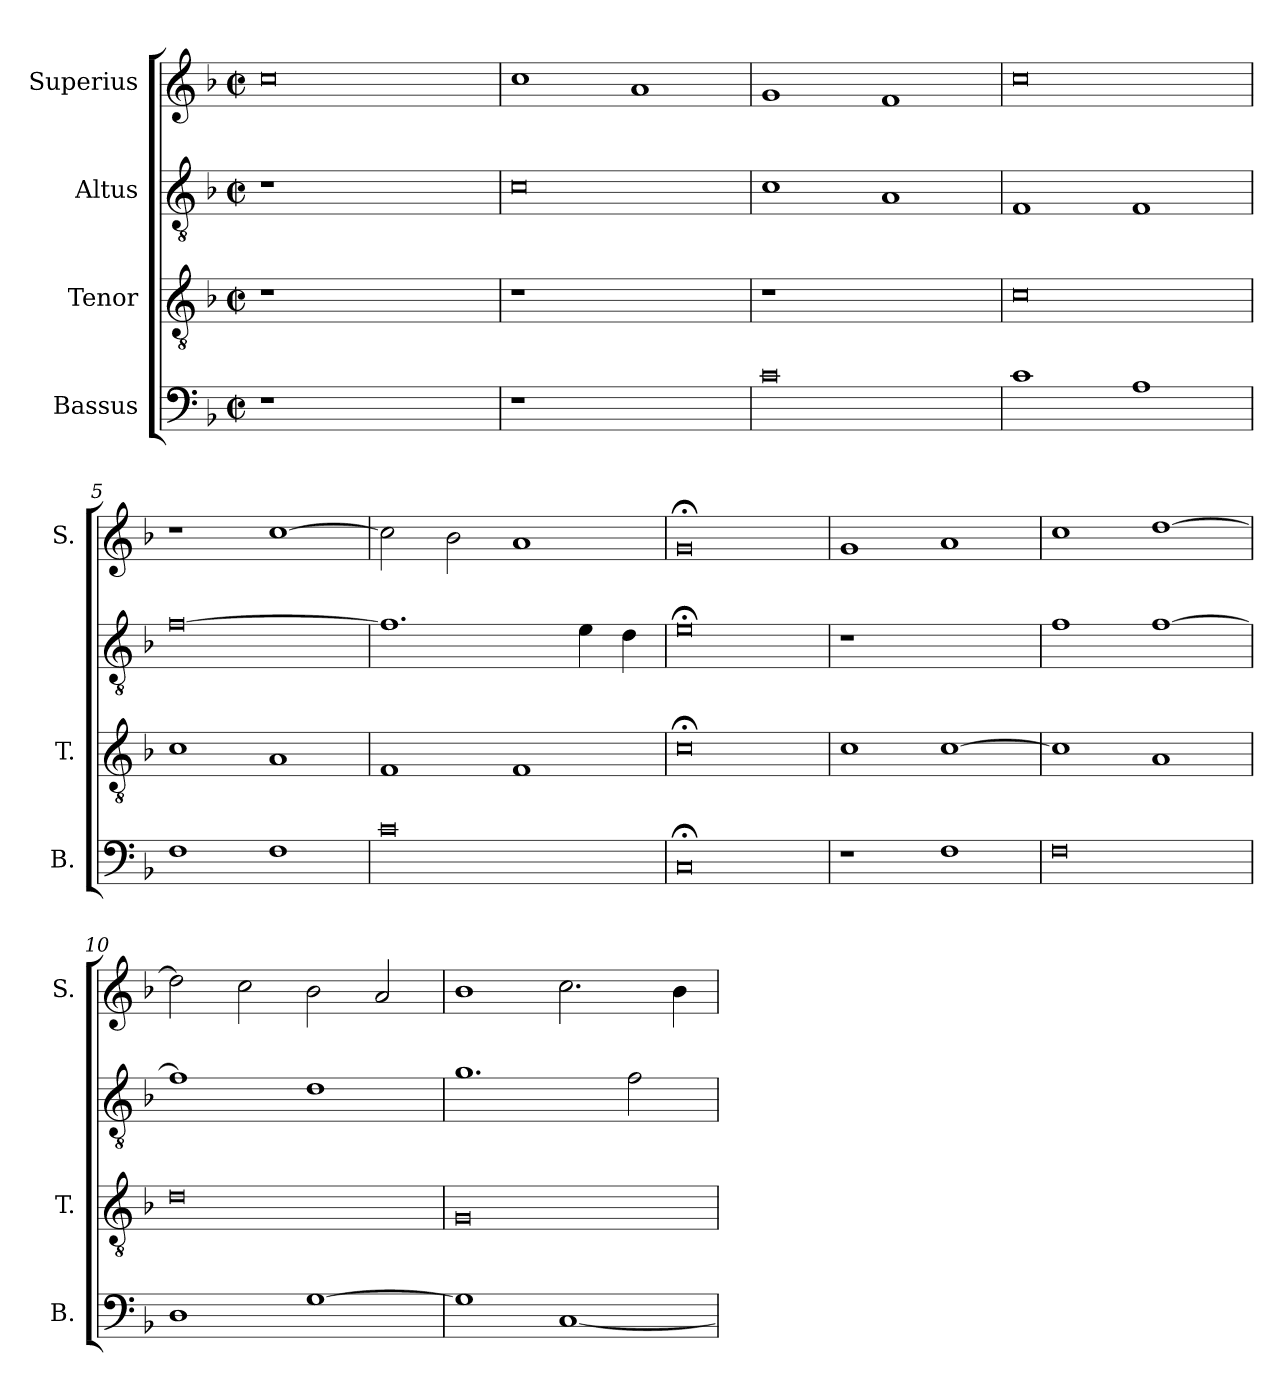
**kern	**kern	**kern	**kern
*part4	*part3	*part2	*part1
*staff4	*staff3	*staff2	*staff1
*I"Bassus	*I"Tenor	*I"Altus	*I"Superius
*I'B.	*I'T.	*	*I'S.
!!LO:PB:g=z
*clefF4	*clefGv2	*clefGv2	*clefG2
*	*ITrd7c12	*ITrd7c12	*
*k[b-]	*k[b-]	*k[b-]	*k[b-]
*F:	*F:	*F:	*F:
*M2/2	*M2/2	*M2/2	*M2/2
*met(c|)	*met(c|)	*met(c|)	*met(c|)
=1	=1	=1	=1
!LO:N:vis=1	!LO:N:vis=1	!LO:N:vis=1	!
1r	1r	1r	0cci
1ryy	1ryy	1ryy	.
=2	=2	=2	=2
!LO:N:vis=1	!LO:N:vis=1	!	!
1r	1r	0Ci	1cci
1ryy	1ryy	.	1ai
=3	=3	=3	=3
!	!LO:N:vis=1	!	!
0ci	1r	1Ci	1gi
.	1ryy	1AAi	1fi
=4	=4	=4	=4
1ci	0Ci	1FFi	0cci
1Ai	.	1FFi	.
=5	=5	=5	=5
1Fi	1Ci	[>0Fi	1r
1Fi	1AAi	.	[>1cci
=6	=6	=6	=6
0ci	1FFi	1.Fi]	2cci\]
.	.	.	2b-i\
.	1FFi	.	1ai
.	.	4Ei\	.
.	.	4Di\	.
=7	=7	=7	=7
0C;i	0C;i	0E;i	0g;i
!!LO:LB:g=z
=8	=8	=8	=8
!	!	!LO:N:vis=1	!
1r	1Ci	1r	1gi
1Fi	[>1Ci	1ryy	1ai
=9	=9	=9	=9
0Fi	1Ci]	1Fi	1cci
.	1AAi	[>1Fi	[>1ddi
=10	=10	=10	=10
1Di	0Di	1Fi]	2ddi\]
.	.	.	2cci\
[>1Gi	.	1Di	2b-i\
.	.	.	2ai/
=11	=11	=11	=11
1Gi]	0GGi	1.Gi	1b-i
[<1Ci	.	.	2.cci\
.	.	2Fi\	.
.	.	.	4b-i\
=	=	=	=
*-	*-	*-	*-
